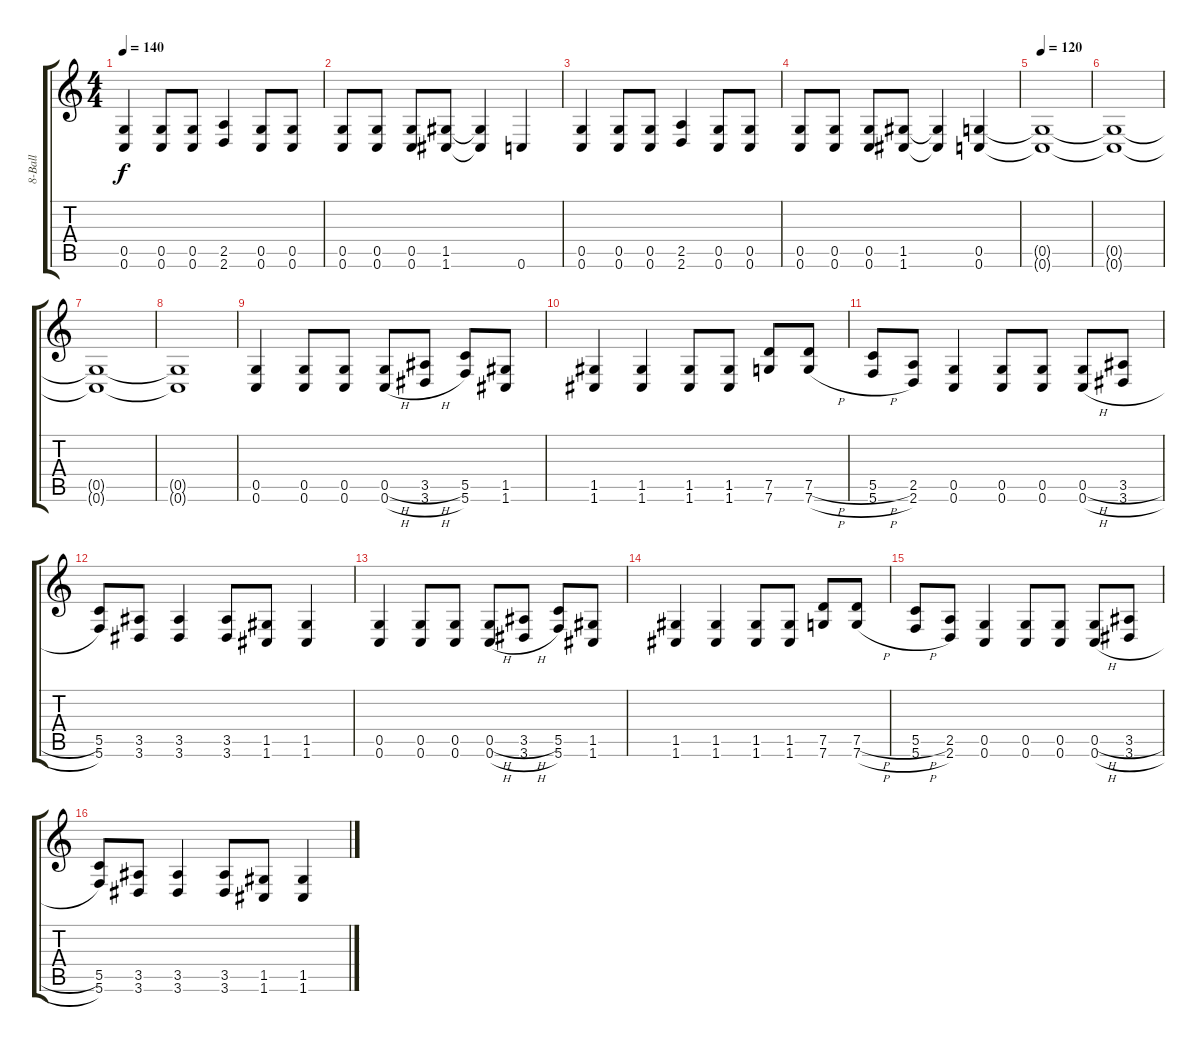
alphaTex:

\track ("8-Ball" "8-Ball") {instrument distortionguitar}
\staff {score tabs}
\tuning (D4 A3 F3 C3 G2 C2) {hide}
\ts (4 4)
\tempo 140
\clef g2
\ks c
(0.5 0.6).4{dy f} (0.5 0.6).8 (0.5 0.6).8 (2.5 2.6).4 (0.5 0.6).8 (0.5 0.6).8 |
(0.5 0.6).8 (0.5 0.6).8 (0.5 0.6).8 (1.5 1.6).8 (1.5{t} 1.6{t}).4 0.6.4 |
(0.5 0.6).4 (0.5 0.6).8 (0.5 0.6).8 (2.5 2.6).4 (0.5 0.6).8 (0.5 0.6).8 |
(0.5 0.6).8 (0.5 0.6).8 (0.5 0.6).8 (1.5 1.6).8 (1.5{t} 1.6{t}).4 (0.5 0.6).4 |
\tempo 120
(0.5{t} 0.6{t}).1 |
(0.5{t} 0.6{t}).1 |
(0.5{t} 0.6{t}).1 |
(0.5{t} 0.6{t}).1 |
(0.5 0.6).4 (0.5 0.6).8 (0.5 0.6).8 (0.5{h} 0.6{h}).8 (3.5{h} 3.6{h}).8 (5.5 5.6).8 (1.5 1.6).8 |
(1.5 1.6).4 (1.5 1.6).4 (1.5 1.6).8 (1.5 1.6).8 (7.5 7.6).8 (7.5{h} 7.6{h}).8 |
(5.5{h} 5.6{h}).8 (2.5 2.6).8 (0.5 0.6).4 (0.5 0.6).8 (0.5 0.6).8 (0.5{h} 0.6{h}).8 (3.5{h} 3.6{h}).8 |
(5.5 5.6).8 (3.5 3.6).8 (3.5 3.6).4 (3.5 3.6).8 (1.5 1.6).8 (1.5 1.6).4 |
(0.5 0.6).4 (0.5 0.6).8 (0.5 0.6).8 (0.5{h} 0.6{h}).8 (3.5{h} 3.6{h}).8 (5.5 5.6).8 (1.5 1.6).8 |
(1.5 1.6).4 (1.5 1.6).4 (1.5 1.6).8 (1.5 1.6).8 (7.5 7.6).8 (7.5{h} 7.6{h}).8 |
(5.5{h} 5.6{h}).8 (2.5 2.6).8 (0.5 0.6).4 (0.5 0.6).8 (0.5 0.6).8 (0.5{h} 0.6{h}).8 (3.5{h} 3.6{h}).8 |
(5.5 5.6).8 (3.5 3.6).8 (3.5 3.6).4 (3.5 3.6).8 (1.5 1.6).8 (1.5 1.6).4
